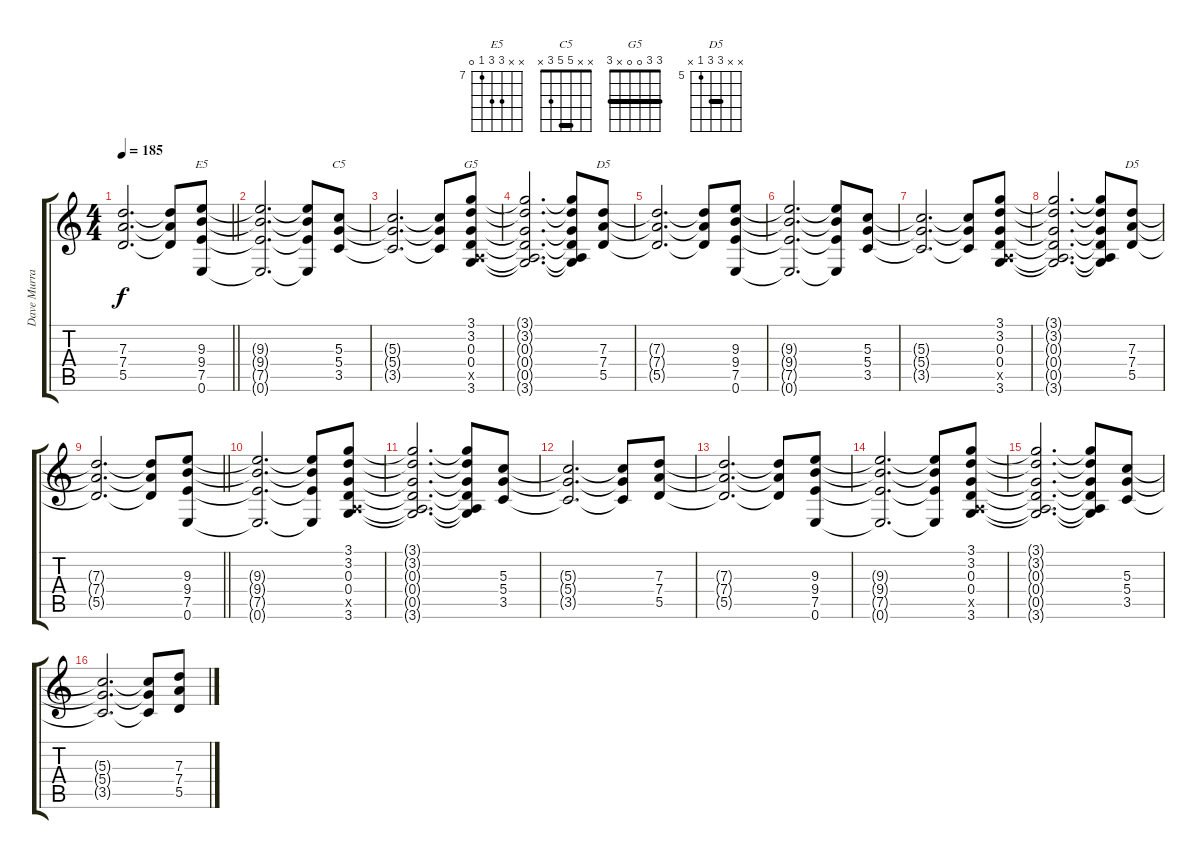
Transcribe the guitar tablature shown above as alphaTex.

\track ("Dave Murray" "Dave Murra") {instrument distortionguitar}
\staff {score tabs}
\tuning (E4 B3 G3 D3 A2 E2) {hide}
\chord ("E5" x x 9 9 7 0) {firstfret 7}
\chord ("C5" x x 5 5 3 x) {barre 5}
\chord ("G5" 3 3 0 0 x 3) {barre 3}
\chord ("D5" x x 7 7 5 x) {firstfret 5}
\chord ("D5" x x 7 7 5 x) {firstfret 5 barre 7}
\ts (4 4)
\tempo 185
\clef g2
\barLineRight lightlight
\ks c
(7.3{t} 7.4{t} 5.5{t}).2{d dy f} (7.3{t} 7.4{t} 5.5{t}).8 (9.3 9.4 7.5 0.6).8{ch "E5"} |
(9.3{t} 9.4{t} 7.5{t} 0.6{t}).2{d} (9.3{t} 9.4{t} 7.5{t} 0.6{t}).8 (5.3 5.4 3.5).8{ch "C5"} |
(5.3{t} 5.4{t} 3.5{t}).2{d} (5.3{t} 5.4{t} 3.5{t}).8 (3.1 3.2 0.3 0.4 0.5{x} 3.6).8{ch "G5"} |
(3.1{t} 3.2{t} 0.3{t} 0.4{t} 0.5{t} 3.6{t}).2{d} (3.1{t} 3.2{t} 0.3{t} 0.4{t} 0.5{t} 3.6{t}).8 (7.3 7.4 5.5).8{ch "D5"} |
(7.3{t} 7.4{t} 5.5{t}).2{d} (7.3{t} 7.4{t} 5.5{t}).8 (9.3 9.4 7.5 0.6).8 |
(9.3{t} 9.4{t} 7.5{t} 0.6{t}).2{d} (9.3{t} 9.4{t} 7.5{t} 0.6{t}).8 (5.3 5.4 3.5).8 |
(5.3{t} 5.4{t} 3.5{t}).2{d} (5.3{t} 5.4{t} 3.5{t}).8 (3.1 3.2 0.3 0.4 0.5{x} 3.6).8 |
(3.1{t} 3.2{t} 0.3{t} 0.4{t} 0.5{t} 3.6{t}).2{d} (3.1{t} 3.2{t} 0.3{t} 0.4{t} 0.5{t} 3.6{t}).8 (7.3 7.4 5.5).8{ch "D5"} |
\barLineRight lightlight
(7.3{t} 7.4{t} 5.5{t}).2{d} (7.3{t} 7.4{t} 5.5{t}).8 (9.3 9.4 7.5 0.6).8 |
(9.3{t} 9.4{t} 7.5{t} 0.6{t}).2{d} (9.3{t} 9.4{t} 7.5{t} 0.6{t}).8 (3.1 3.2 0.3 0.4 0.5{x} 3.6).8 |
(3.1{t} 3.2{t} 0.3{t} 0.4{t} 0.5{t} 3.6{t}).2{d} (3.1{t} 3.2{t} 0.3{t} 0.4{t} 0.5{t} 3.6{t}).8 (5.3 5.4 3.5).8 |
(5.3{t} 5.4{t} 3.5{t}).2{d} (5.3{t} 5.4{t} 3.5{t}).8 (7.3 7.4 5.5).8 |
(7.3{t} 7.4{t} 5.5{t}).2{d} (7.3{t} 7.4{t} 5.5{t}).8 (9.3 9.4 7.5 0.6).8 |
(9.3{t} 9.4{t} 7.5{t} 0.6{t}).2{d} (9.3{t} 9.4{t} 7.5{t} 0.6{t}).8 (3.1 3.2 0.3 0.4 0.5{x} 3.6).8 |
(3.1{t} 3.2{t} 0.3{t} 0.4{t} 0.5{t} 3.6{t}).2{d} (3.1{t} 3.2{t} 0.3{t} 0.4{t} 0.5{t} 3.6{t}).8 (5.3 5.4 3.5).8 |
(5.3{t} 5.4{t} 3.5{t}).2{d} (5.3{t} 5.4{t} 3.5{t}).8 (7.3 7.4 5.5).8
